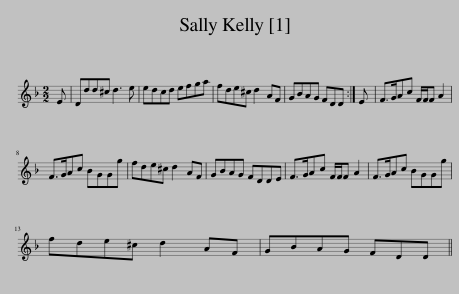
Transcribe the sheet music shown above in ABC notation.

X:1
L:1/8
M:2/2
I:linebreak $
K:Dmin
V:1 treble
V:1
 E | Ddd^c d3 e | edcd efga | fde^c d2 AF | GBAG FDD :| %5
 E | F>GAc F/F/F A2 |$ F>GAc BGGg | fde^c d2 AF | GBAG FDDE | %10
 F>GAc F/F/F A2 | F>GAc BGGg |$ fde^c d2 AF | GBAG FDD || %14
